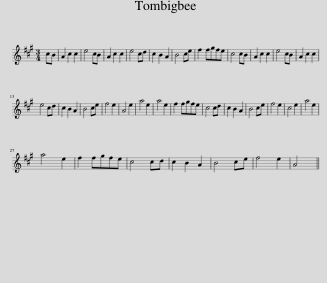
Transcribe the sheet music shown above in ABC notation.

X:1
L:1/8
M:3/4
I:linebreak $
K:A
V:1 treble
V:1
 cB | A2 c2 c2 | e4 cB | A2 c2 c2 | e4 cd | %5
 c2 B2 A2 | B4 ce | f2 fgfe | c4 cB | A2 c2 c2 | %10
 e4 cB | A2 c2 c2 |$ e4 cd | c2 B2 A2 | B4 ce | %15
 f4 e2 | A4 e2 | a4 e2 | a4 e2 | f2 fgfe | %20
 c4 cd | c2 B2 A2 | B4 ce | f4 e2 | c4 e2 | %25
 a4 e2 |$ a4 e2 | f2 fgfe | c4 cd | c2 B2 A2 | %30
 B4 ce | f4 e2 | A4 || %33
